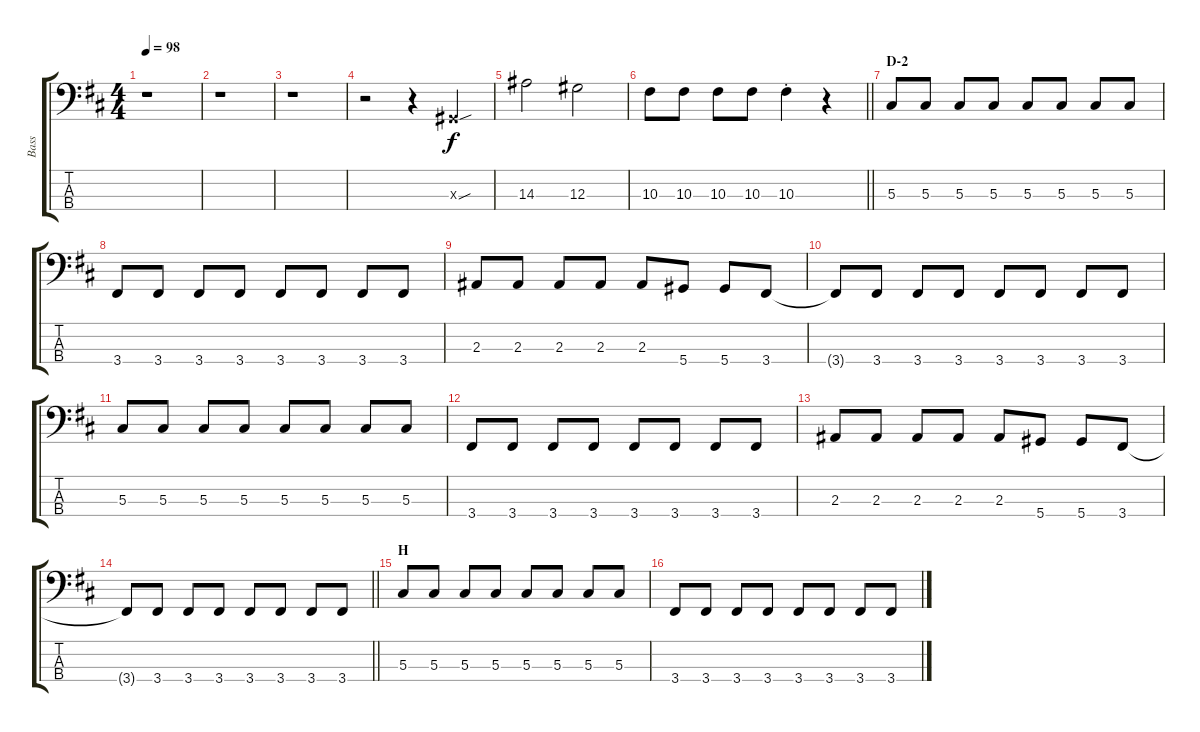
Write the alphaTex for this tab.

\track ("Bass" "Bass") {instrument electricbasspick}
\staff {score tabs}
\tuning (Gb2 Db2 Ab1 Eb1) {hide}
\ts (4 4)
\tempo 98
\clef f4
\ks d
r.1{dy f} |
r.1 |
r.1 |
r.2 r.4 0.3{sou x}.4 |
14.3.2 12.3.2 |
\barLineRight lightlight
10.3.8 10.3.8 10.3.8 10.3.8 10.3{st}.4 r.4 |
\section ("" "D-2")
5.3.8 5.3.8 5.3.8 5.3.8 5.3.8 5.3.8 5.3.8 5.3.8 |
3.4.8 3.4.8 3.4.8 3.4.8 3.4.8 3.4.8 3.4.8 3.4.8 |
2.3.8 2.3.8 2.3.8 2.3.8 2.3.8 5.4.8 5.4.8 3.4.8 |
3.4{t}.8 3.4.8 3.4.8 3.4.8 3.4.8 3.4.8 3.4.8 3.4.8 |
5.3.8 5.3.8 5.3.8 5.3.8 5.3.8 5.3.8 5.3.8 5.3.8 |
3.4.8 3.4.8 3.4.8 3.4.8 3.4.8 3.4.8 3.4.8 3.4.8 |
2.3.8 2.3.8 2.3.8 2.3.8 2.3.8 5.4.8 5.4.8 3.4.8 |
\barLineRight lightlight
3.4{t}.8 3.4.8 3.4.8 3.4.8 3.4.8 3.4.8 3.4.8 3.4.8 |
\section ("" "H")
5.3.8 5.3.8 5.3.8 5.3.8 5.3.8 5.3.8 5.3.8 5.3.8 |
3.4.8 3.4.8 3.4.8 3.4.8 3.4.8 3.4.8 3.4.8 3.4.8
